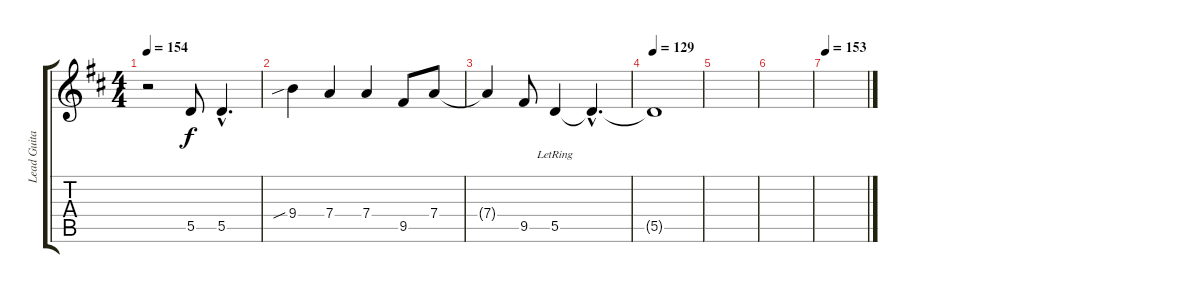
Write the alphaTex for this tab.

\track ("Lead Guitar 4" "Lead Guita") {instrument overdrivenguitar}
\staff {score tabs}
\tuning (E4 B3 G3 D3 A2 E2) {hide}
\ts (4 4)
\tempo 154
\clef g2
\ks d
r.2{dy f volume 16} 5.5.8 5.5{hac}.4{d} |
9.4{sib}.4 7.4.4 7.4.4 9.5.8 7.4.8 |
7.4{t}.4 9.5.8 5.5{lr}.4 5.5{hac t}.4{d} |
\tempo 129
5.5{t}.1 |
|
|
\tempo 153
